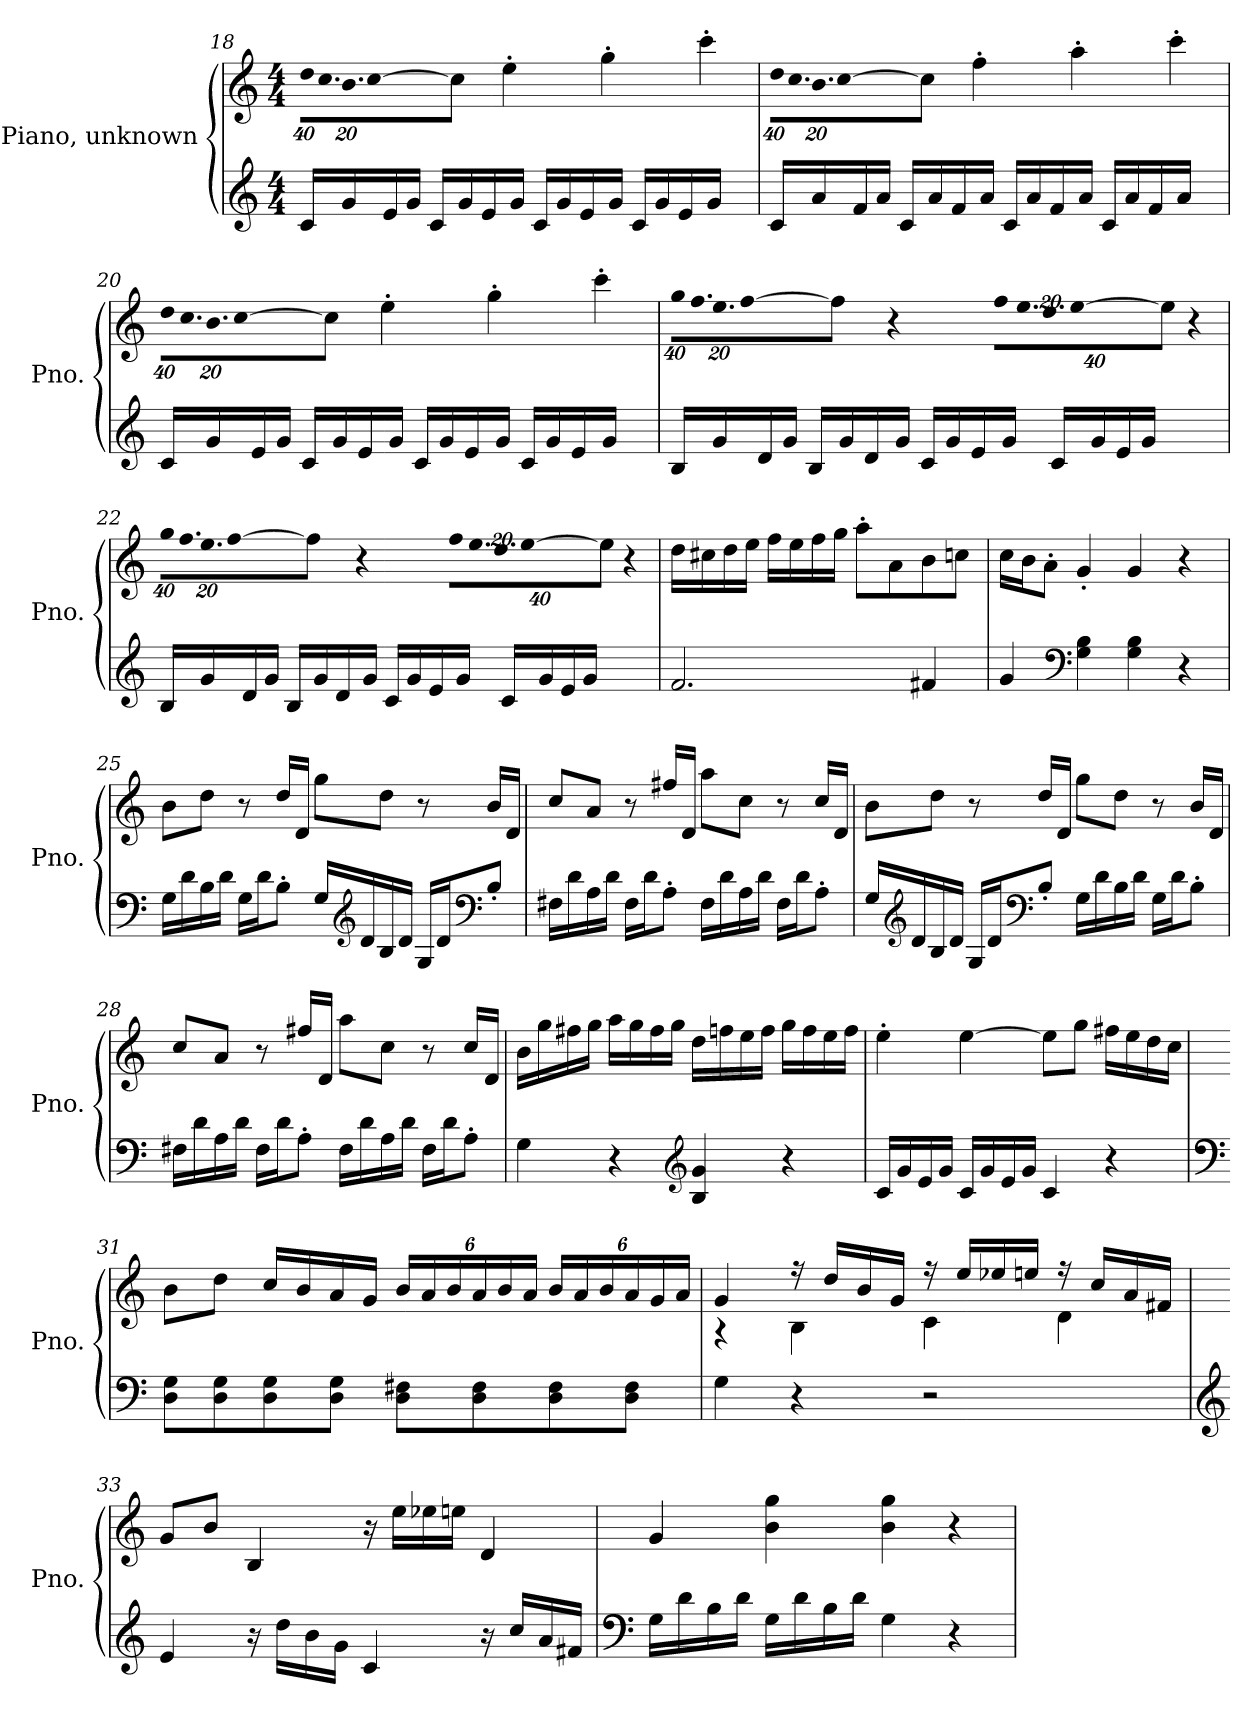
**kern	**kern
*part1	*part1
*staff2	*staff1
*I"Piano, unknown	*
*I'Pno.	*
*clefG2	*clefG2
*k[]	*k[]
*M4/4	*M4/4
*	*Xbrackettup
=18	=18
!	!LO:N:vis=32
16c/LL	640%23dd\LLL
!	!LO:N:vis=64.
.	640%17cc\L
!	!LO:N:vis=64.
16g/	640%17b\J
!	!LO:N:vis=32
.	[640%23cc\JJ
16e/	8cc\J]
16g/JJ	.
16c/LL	4ee'\
16g/	.
16e/	.
16g/JJ	.
16c/LL	4gg'\
16g/	.
16e/	.
16g/JJ	.
16c/LL	4ccc'\
16g/	.
16e/	.
16g/JJ	.
!!LO:LB:g=z
=19	=19
!	!LO:N:vis=32
16c/LL	640%23dd\LLL
!	!LO:N:vis=64.
.	640%17cc\L
!	!LO:N:vis=64.
16a/	640%17b\J
!	!LO:N:vis=32
.	[640%23cc\JJ
16f/	8cc\J]
16a/JJ	.
16c/LL	4ff'\
16a/	.
16f/	.
16a/JJ	.
16c/LL	4aa'\
16a/	.
16f/	.
16a/JJ	.
16c/LL	4ccc'\
16a/	.
16f/	.
16a/JJ	.
=20	=20
!	!LO:N:vis=32
16c/LL	640%23dd\LLL
!	!LO:N:vis=64.
.	640%17cc\L
!	!LO:N:vis=64.
16g/	640%17b\J
!	!LO:N:vis=32
.	[640%23cc\JJ
16e/	8cc\J]
16g/JJ	.
16c/LL	4ee'\
16g/	.
16e/	.
16g/JJ	.
16c/LL	4gg'\
16g/	.
16e/	.
16g/JJ	.
16c/LL	4ccc'\
16g/	.
16e/	.
16g/JJ	.
!!LO:LB:g=z
=21	=21
!	!LO:N:vis=32
16B/LL	640%23gg\LLL
!	!LO:N:vis=64.
.	640%17ff\L
!	!LO:N:vis=64.
16g/	640%17ee\J
!	!LO:N:vis=32
.	[640%23ff\JJ
16d/	8ff\J]
16g/JJ	.
16B/LL	4r
16g/	.
16d/	.
16g/JJ	.
!	!LO:N:vis=32
16c/LL	640%23ff\LLL
!	!LO:N:vis=64.
.	640%17ee\L
!	!LO:N:vis=64.
16g/	640%17dd\J
!	!LO:N:vis=32
.	[640%23ee\JJ
16e/	8ee\J]
16g/JJ	.
16c/LL	4r
16g/	.
16e/	.
16g/JJ	.
=22	=22
!	!LO:N:vis=32
16B/LL	640%23gg\LLL
!	!LO:N:vis=64.
.	640%17ff\L
!	!LO:N:vis=64.
16g/	640%17ee\J
!	!LO:N:vis=32
.	[640%23ff\JJ
16d/	8ff\J]
16g/JJ	.
16B/LL	4r
16g/	.
16d/	.
16g/JJ	.
!	!LO:N:vis=32
16c/LL	640%23ff\LLL
!	!LO:N:vis=64.
.	640%17ee\L
!	!LO:N:vis=64.
16g/	640%17dd\J
!	!LO:N:vis=32
.	[640%23ee\JJ
16e/	8ee\J]
16g/JJ	.
16c/LL	4r
16g/	.
16e/	.
16g/JJ	.
!!LO:LB:g=z
=23	=23
2.f/	16dd\LL
.	16cc#X\
.	16dd\
.	16ee\JJ
.	16ff\LL
.	16ee\
.	16ff\
.	16gg\JJ
.	8aa'\L
.	8a\
4f#X/	8b\
.	8ccn\J
=24	=24
4g/	16cc\LL
.	16b\J
.	8a'\J
*clefF4	*
4G\ 4B\	4g'/
4G\ 4B\	4g/
4r	4r
=25	=25
16G\LL	8b\L
16d\	.
16B\	8dd\J
16d\JJ	.
16G\LL	8r
16d\J	.
8B'\J	16dd/LL
.	16d/JJ
16G/LL	8gg\L
*clefG2	*
16d/	.
16B/	8dd\J
16d/JJ	.
16G/LL	8r
16d/J	.
*clefF4	*
8B'/J	16b/LL
.	16d/JJ
!!LO:LB:g=z
=26	=26
16F#X\LL	8cc/L
16d\	.
16A\	8a/J
16d\JJ	.
16F#\LL	8r
16d\J	.
8A'\J	16ff#X/LL
.	16d/JJ
16F#\LL	8aa\L
16d\	.
16A\	8cc\J
16d\JJ	.
16F#\LL	8r
16d\J	.
8A'\J	16cc/LL
.	16d/JJ
=27	=27
16G/LL	8b\L
*clefG2	*
16d/	.
16B/	8dd\J
16d/JJ	.
16G/LL	8r
16d/J	.
*clefF4	*
8B'/J	16dd/LL
.	16d/JJ
16G\LL	8gg\L
16d\	.
16B\	8dd\J
16d\JJ	.
16G\LL	8r
16d\J	.
8B'\J	16b/LL
.	16d/JJ
!!LO:PB:g=z
=28	=28
16F#X\LL	8cc/L
16d\	.
16A\	8a/J
16d\JJ	.
16F#\LL	8r
16d\J	.
8A'\J	16ff#X/LL
.	16d/JJ
16F#\LL	8aa\L
16d\	.
16A\	8cc\J
16d\JJ	.
16F#\LL	8r
16d\J	.
8A'\J	16cc/LL
.	16d/JJ
=29	=29
4G\	16b\LL
.	16gg\
.	16ff#X\
.	16gg\JJ
4r	16aa\LL
.	16gg\
.	16ff#\
.	16gg\JJ
*clefG2	*
4B/ 4g/	16dd\LL
.	16ffn\
.	16ee\
.	16ff\JJ
4r	16gg\LL
.	16ff\
.	16ee\
.	16ff\JJ
!!LO:LB:g=z
=30	=30
16c/LL	4ee'\
16g/	.
16e/	.
16g/JJ	.
16c/LL	[4ee\
16g/	.
16e/	.
16g/JJ	.
4c/	8ee\L]
.	8gg\J
4r	16ff#X\LL
.	16ee\
.	16dd\
.	16cc\JJ
=31	=31
*clefF4	*
8D\ 8G\L	8b\L
8D\ 8G\	8dd\J
8D\ 8G\	16cc/LL
.	16b/
8D\ 8G\J	16a/
.	16g/JJ
8D\ 8F#X\L	24b/LL
.	24a/
.	24b/
8D\ 8F#\	24a/
.	24b/
.	24a/JJ
8D\ 8F#\	24b/LL
.	24a/
.	24b/
8D\ 8F#\J	24a/
.	24g/
.	24a/JJ
!!LO:LB:g=z
=32	=32
*	*^
4G\	4g/	4r
4r	16r	4B\
.	16dd/LL	.
.	16b/	.
.	16g/JJ	.
2r	16r	4c\
.	16ee/LL	.
.	16ee-X/	.
.	16een/JJ	.
.	16r	4d\
.	16cc/LL	.
.	16a/	.
.	16f#X/JJ	.
*	*v	*v
=33	=33
*clefG2	*
4e/	8g/L
.	8b/J
16r	4B/
16dd\LL	.
16b\	.
16g\JJ	.
4c/	16r
.	16ee\LL
.	16ee-X\
.	16een\JJ
16r	4d/
16cc/LL	.
16a/	.
16f#X/JJ	.
=34	=34
*clefF4	*
16G\LL	4g/
16d\	.
16B\	.
16d\JJ	.
16G\LL	4b\ 4gg\
16d\	.
16B\	.
16d\JJ	.
4G\	4b\ 4gg\
4r	4r
=	=
*-	*-
